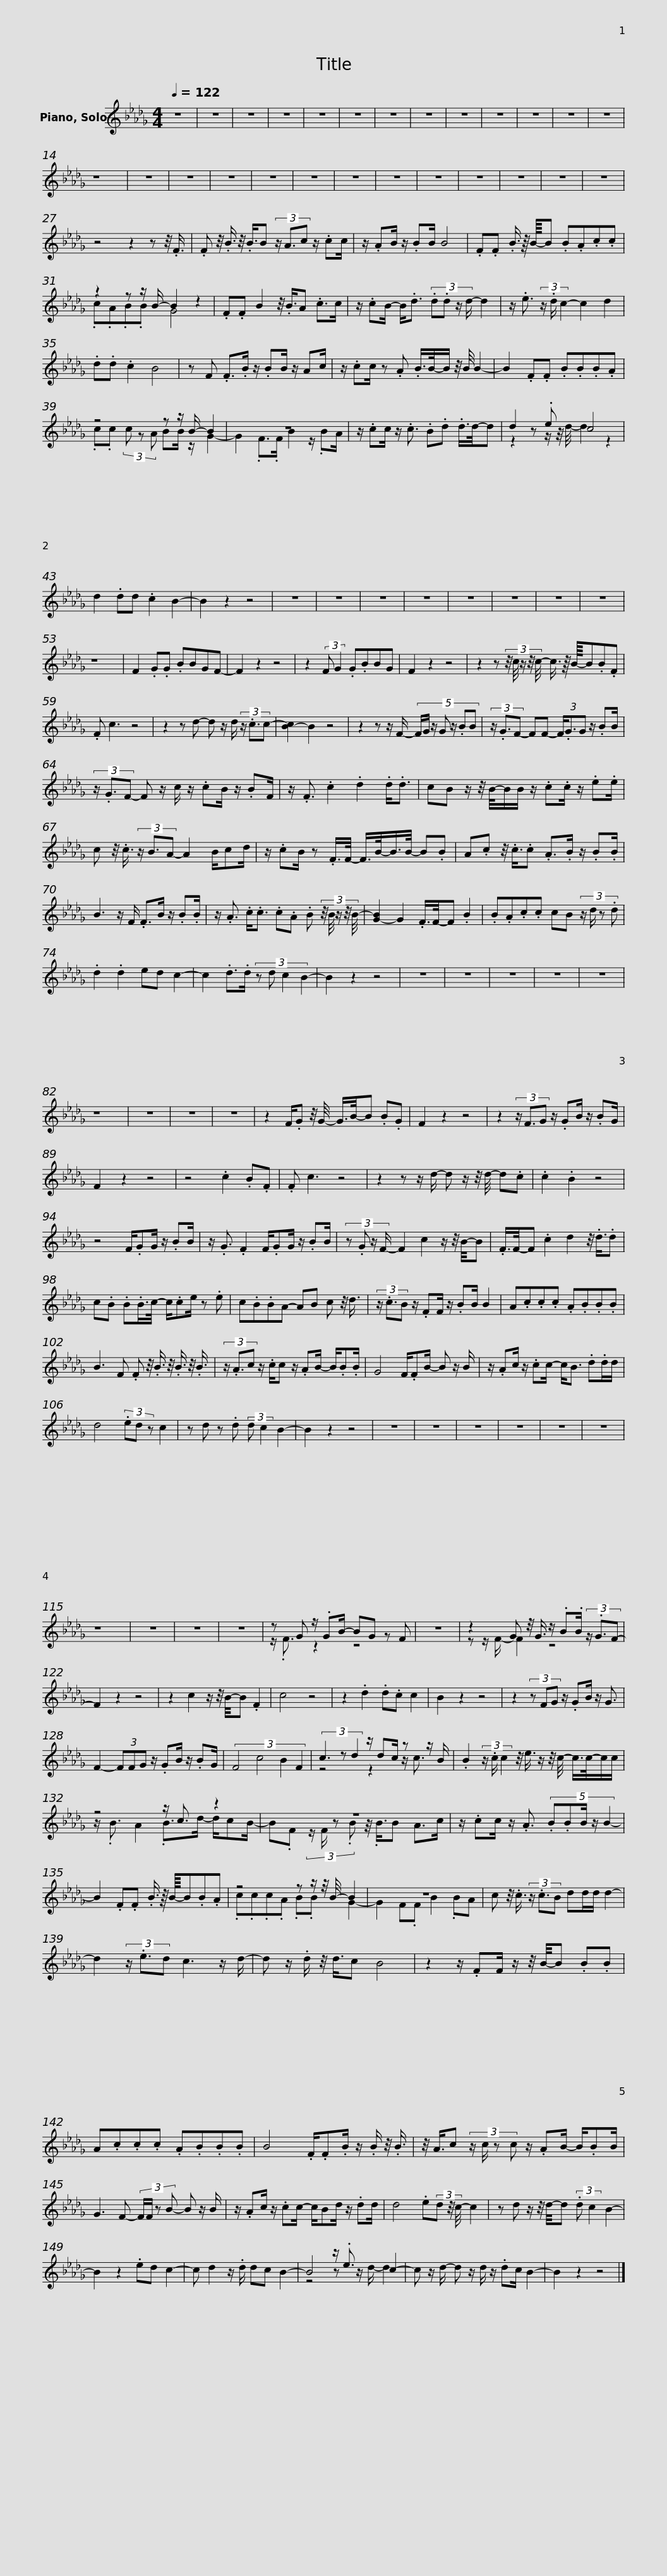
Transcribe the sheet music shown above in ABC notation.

X:1
%%score ( 1 2 )
L:1/8
Q:1/4=122
M:4/4
I:linebreak $
K:Db
V:1 treble
V:2 treble
V:1
 z8 | z8 | z8 | z8 | z8 | %5
 z8 | z8 | z8 | z8 | z8 | %10
 z8 | z8 | z8 | z8 | z8 | %15
 z8 | z8 |$ z8 | z8 | z8 | %20
 z8 | z8 | z8 | z8 | z8 | %25
 z8 | z4 z2 z z/4 .F3/4 | .F z/4 .B3/4 z/4 .B3/4B (3z/ A3/2c z/ .cc/ |$ z/ .AB/ z/ .BB/ B4 | .F.F .B3/4 z/8 B/8-B .B.A.c.c | %30
 z2 z z/ B/- B2 z2 | .F.F B2 z/4 .B3/4A .c>c |$ z/ .cB/- B<.d (3:2:4.d.d z/ d/- d2 | z/ .e3/2 (3z/ .d/ c2- c2 d2 | .d.d .c2 B4 | %35
 z F .F>.B z/ .BB/ z/ Ac/ | z/ .cc/ z .A .B/>B/-B/ z/4 B/4 B2- |$ B2 .F.F .B.B.B.A | z4 z z/ B/- B2 | z8 | %40
 z/ .cc/ z/ .c3/2 .B.d .d/>d/-d | d2 z .e c4 |$ d2 .dd .c2 B2- | B2 z2 z4 | z8 | %45
 z8 | z8 | z8 | z8 | z8 | %50
 z8 | z8 | z8 | F2 .G.G .BBGF- | F2 z2 z4 |$ %55
 z2 (3:2:2F G2 .G.BBG | F2 z2 z4 | z2 z (3:2:5z/4 c/4 z/ z/4 c/4- c3/4 z/8 B/8-B.B.F | .F c3 z4 | z2 z d- d z/ d/ (3z/ .c3/2c- | %60
 [B-c]2 B2 z4 |$ z2 z z/ F/- (5:4:7F/G/ z/ G z/ .BB | (3z/ .G3/2F- FF- (3F/.G3/2G z/ .BB/ | (3z/ .G3/2F- F z/ c/ z/ .cB/ z/ .BF/ | z/ .F3/2 .c2 .d2 .d<.d |$ %65
 cB z/ z/4 B/4-B/B/ z/ .c.c/ z/ .e.e/ | c z/4 .c3/4 (3z/ B3/2A- A2 B/cd/ | z/ .cB/ z .F/>F/- F/>B/-B/>B/- B.B |$ A.c z/4 .c3/4.c .A>.B z/ .B.B/ | B3 z/ F/ .F>B z/ .B.B/ | %70
 z/ .A3/2 .c<.c .c.A .B (3:2:5z/4 B/4 z/ z/4 B/4- | [G-B]2 G2 .F/>F/-F .B2 |$ .B.A.c.c cB (3:2:4z/ d/ z .d | .d2 .d2 ed c2- | c2 .d>.d (3:2:4z d c2 B2- | %75
 B2 z2 z4 | z8 | z8 | z8 | z8 | %80
 z8 | z8 | z8 |$ z8 | z8 | %85
 z2 F/.G z/4 G/4- G/>B/-B .B.G | F2 z2 z4 | z2 (3z/ F3/2G z/ .GB/ z/ .BG/ | F2 z2 z4 | z4 .c2 .B.F | %90
 .F c3 z4 |$ z2 z z/ d/- d z/ z/4 d/4- d.c | .c2 .B2 z4 | z4 F/.GG/ z/ .BB/ | z/ .G3/2 .F2 F/.GG/ z/ .BB/ | %95
 (3:2:4z .G z/ F/- F2 c2 z/ z/4 B/4-B |$ .F/>F/-F .c2 d2 z/4 .d3/4.d | c.B .B.B/>c/- c/.ce/ z .e | c.B.BA- AB c z/4 d3/4 | (3z/ .c3/2B z/ .FF/ z/ .BB/ B2 |$ %100
 A.c.c.c .A.B.B.B | B3 F .F z/4 .B3/4 z/4 .B3/4 z/4 .B3/4 | (3z/ .A3/2c z/ .c/c z/ .AB/- B/.B.B/ | G4 F/.FB/- B z/ B/ |$ z/ .Ac/ z/ .cc/- c<B .d.d/d/ | %105
 d4 (3.ed z c2 | z d z .d (3:2:2d c2 B2- | B2 z2 z4 | z8 | z8 | %110
 z8 | z8 | z8 | z8 |$ z8 | %115
 z8 | z8 | z8 | z G z/ .GB/- BG z F | z8 | %120
 z2 G z/4 G3/4 z/ .B.B/ (3z/ .G3/2F- | F2 z2 z4 |$ z2 c2 z/ z/4 B/4-B .F2 | c4 z4 | z2 .d2 .d.c c2 | %125
 B2 z2 z4 | z2 (3z FG z/ .GB/ z/ G3/2 | F2- (3FFG z/ .GB/ z/ .BG/ | (3:2:4F4 c4 B2 F2 |$ (3c3 z d2 z/ dc/ z z/ B/ | %130
 .B2 (3z/ .c/ c2 z/4 e3/4 z/ z/4 c/4- c/>c/-c/c/ | z4 z/ c3/2 z2 |$ z8 | z/ .cc/ z/ .A3/2 (5:4:5.B.BB/ z/ B2- | B2 .F.F .B3/4 z/8 B/8-B.B.A | %135
 z4 z z/ z/4 B/4- B2 |$ z8 | c z/4 .c3/4 (3z/ .c3/2B dd/d/ d2- | d2 (3z/ .e3/2d c3 z/ d/- | d z/ .d/ z/4 d3/4c B4 | %140
 z2 z/ .FF/ z/ z/4 B/4-B .B.B |$ A.c.c.c .A.B.B.B | B4 .F/.F.B/ z/ .B/ z/4 .B3/4 | z/4 A3/4c (3:2:4z/ c/ z c z/ .AB/- B/.BB/ | G3 F- (3:2:4F/F/ z B- B z/ B/ |$ %145
 z/ .Ac/ z/ .cc/- c/Bd/ z/ .dd/ | d4 .e(3d z/4 c/4- c2 | z d z/ z/4 d/4-d (3:2:2.d c2 B2- | B2 z2 .ed c2- | c d2 z/ .d/ dc B2- |$ %150
 B4 z/ .e3/2 c2- | c z/ d/- d z/ d/ z/ .dc/ B2- | B2 z2 z4 |] %153
V:2
 x8 | x8 | x8 | x8 | x8 | %5
 x8 | x8 | x8 | x8 | x8 | %10
 x8 | x8 | x8 | x8 | x8 | %15
 x8 | x8 |$ x8 | x8 | x8 | %20
 x8 | x8 | x8 | x8 | x8 | %25
 x8 | x8 | x8 |$ x8 | x8 | %30
 .c.A.B.B G4 | x8 |$ x8 | x8 | x8 | %35
 x8 | x8 |$ x8 | .c.c (3c z A BB/ z/ G2- | G2 .F>.F B2 z/ .BA/ | %40
 x8 | z2 z z/ z/4 d/4- d2 z2 |$ x8 | x8 | x8 | %45
 x8 | x8 | x8 | x8 | x8 | %50
 x8 | x8 | x8 | x8 | x8 |$ %55
 x8 | x8 | x8 | x8 | x8 | %60
 x8 |$ x8 | x8 | x8 | x8 |$ %65
 x8 | x8 | x8 |$ x8 | x8 | %70
 x8 | x8 |$ x8 | x8 | x8 | %75
 x8 | x8 | x8 | x8 | x8 | %80
 x8 | x8 | x8 |$ x8 | x8 | %85
 x8 | x8 | x8 | x8 | x8 | %90
 x8 |$ x8 | x8 | x8 | x8 | %95
 x8 |$ x8 | x8 | x8 | x8 |$ %100
 x8 | x8 | x8 | x8 |$ x8 | %105
 x8 | x8 | x8 | x8 | x8 | %110
 x8 | x8 | x8 | x8 |$ x8 | %115
 x8 | x8 | x8 | z/ .F3/2 z2 z4 | x8 | %120
 z z/ F/- F2 z4 | x8 |$ x8 | x8 | x8 | %125
 x8 | x8 | x8 | x8 |$ z4 z2 z/ c3/2 | %130
 x8 | z/ .B3/2 A2 .B>d- d/cB/- |$ B.F (3:2:4z/ F/ z .B z/4 .B3/4B A>c | x8 | x8 | %135
 .c.c.c.A .B.B G2- |$ G2 F.F B2 .BA | x8 | x8 | x8 | %140
 x8 |$ x8 | x8 | x8 | x8 |$ %145
 x8 | x8 | x8 | x8 | x8 |$ %150
 z4 z z/ d/- d2 | x8 | x8 |] %153
